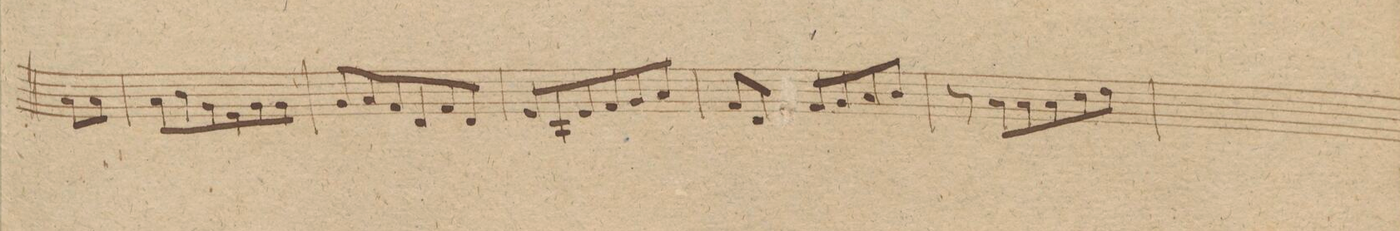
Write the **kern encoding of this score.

**kern	**dynam
*I"Violino IIdo	*
*clefG2	*
*k[f#c#]	*
*M3/4	*
*Xtremolo	*
8a\L	.
8a\J	.
=55	=55
8a\L	.
8b\	.
8g\	.
8e\	.
8g\	.
8g\J	.
=56	=56
8g/L	.
8a/	.
8f#/	.
8d/	.
8f#/	.
8d/J	.
=57	=57
8e/L	.
8A/	.
8e/	.
8f#/	.
8g/	.
8a/J	.
=58	=58
8f#/L	.
8d/J	.
8f#/L	.
8g/	.
8a/	.
8b/J	.
=59	=59
8r	.
8a\L	.
8a\	.
8a\	.
8cc#\	.
8dd\J	.
=60	=60
*-	*-
